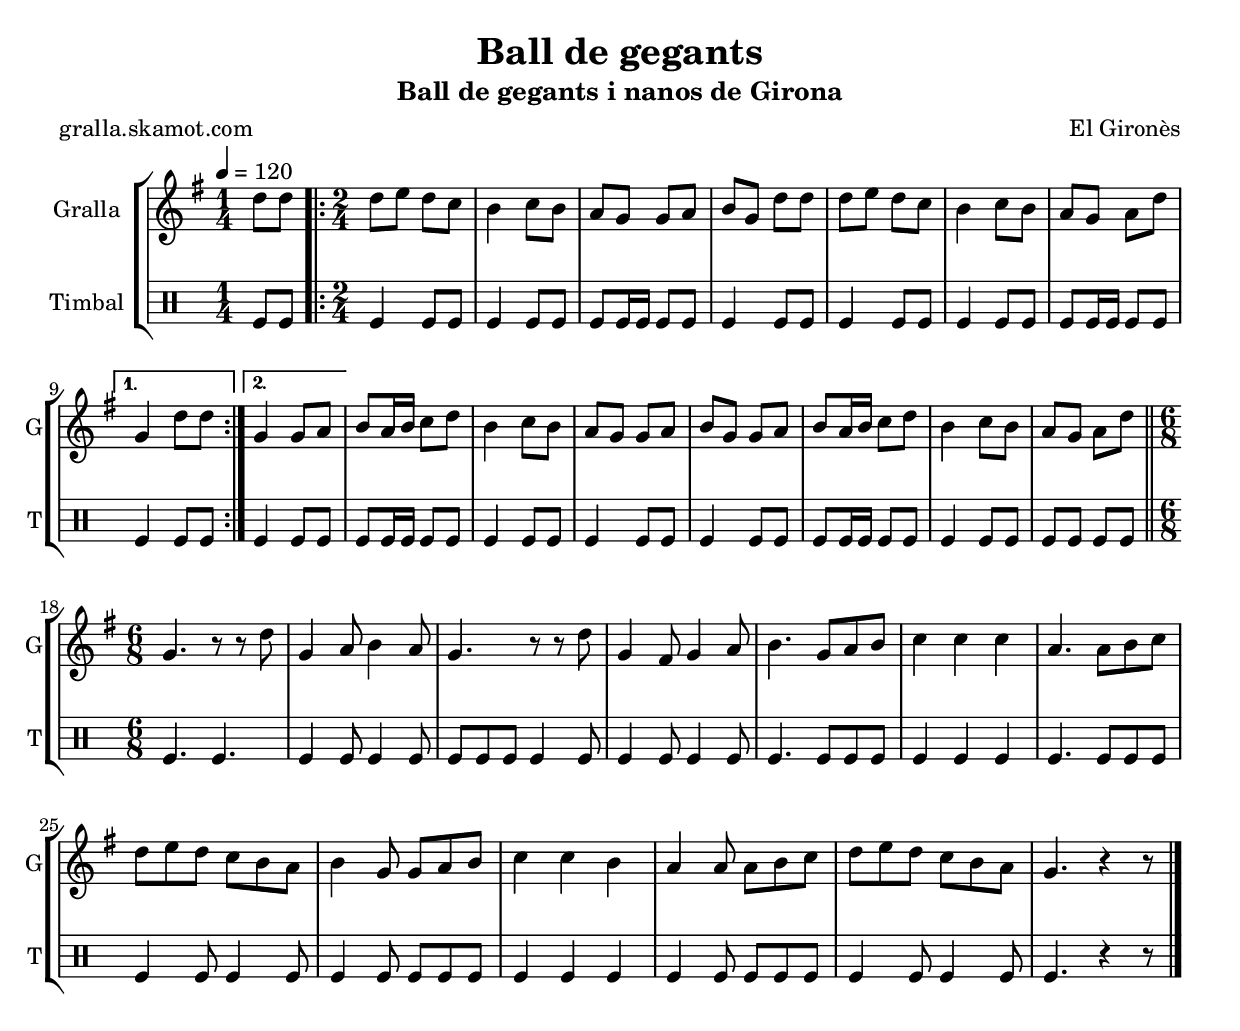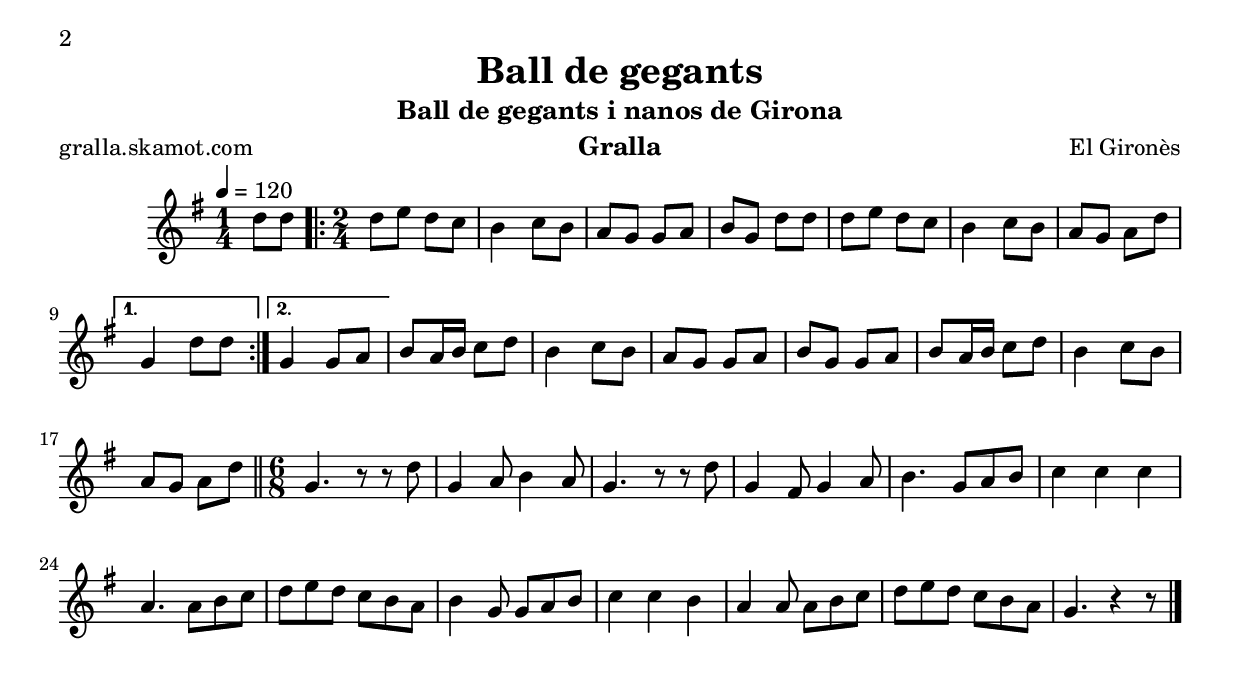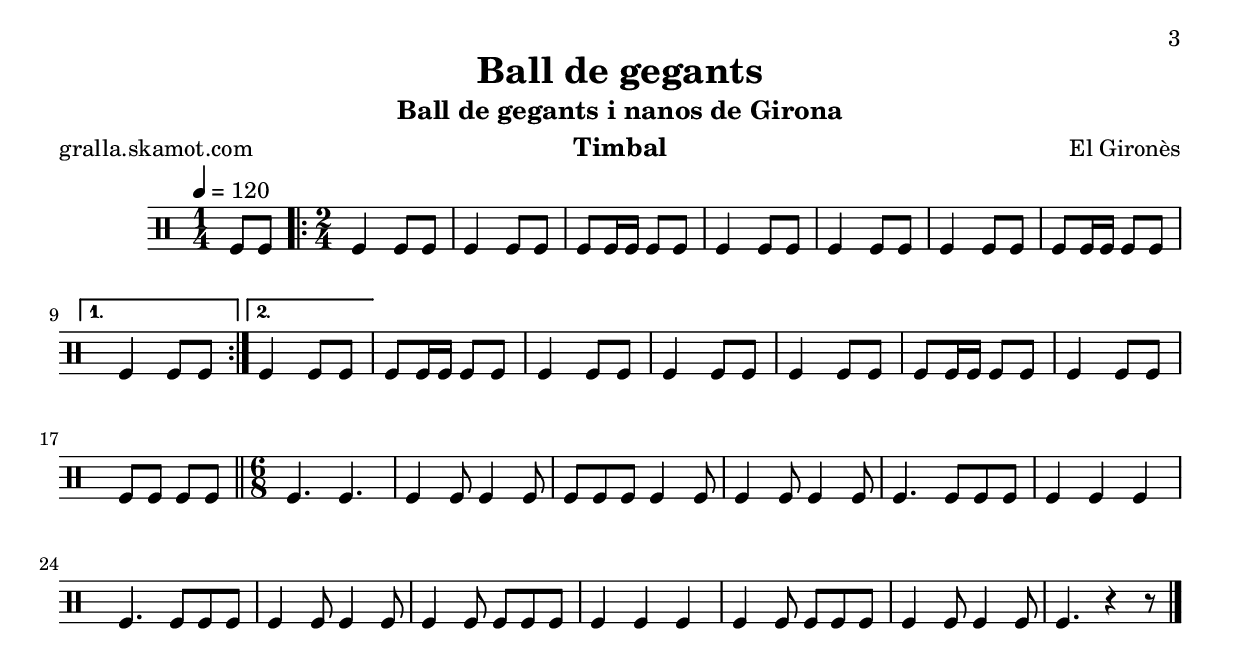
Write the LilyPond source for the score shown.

\version "2.16.2"

\header {
  dedication=""
  title="Ball de gegants"
  subtitle="Ball de gegants i nanos de Girona"
  subsubtitle=""
  poet="gralla.skamot.com"
  meter=""
  piece=""
  composer="El Gironès"
  arranger=""
  opus=""
  instrument=""
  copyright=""
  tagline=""
}

liniaroAa =
\relative d''
{
  \tempo 4=120
  \clef treble
  \key g \major
  \time 1/4
  d8 d  |
  \time 2/4   \repeat volta 2 { d8 e d c  |
  b4 c8 b  |
  a8 g g a  |
  %05
  b8 g d' d  |
  d8 e d c  |
  b4 c8 b  |
  a8 g a d }
  \alternative { { g,4 d'8 d }
  %10
  { g,4 g8 a } }
  b8 a16 b c8 d  |
  b4 c8 b  |
  a8 g g a  |
  b8 g g a  |
  %15
  b8 a16 b c8 d  |
  b4 c8 b  |
  a8 g a d  \bar "||"
  \time 6/8   g,4. r8 r d'  |
  g,4 a8 b4 a8  |
  %20
  g4. r8 r d'  |
  g,4 fis8 g4 a8  |
  b4. g8 a b  |
  c4 c c  |
  a4. a8 b c  |
  %25
  d8 e d c b a  |
  b4 g8 g a b  |
  c4 c b  |
  a4 a8 a b c  |
  d8 e d c b a  |
  %30
  g4. r4 r8  \bar "|." % kompletite
}

liniaroAb =
\drummode
{
  \tempo 4=120
  \time 1/4
  tomfl8 tomfl  |
  \time 2/4   \repeat volta 2 { tomfl4 tomfl8 tomfl  |
  tomfl4 tomfl8 tomfl  |
  tomfl8 tomfl16 tomfl tomfl8 tomfl  |
  %05
  tomfl4 tomfl8 tomfl  |
  tomfl4 tomfl8 tomfl  |
  tomfl4 tomfl8 tomfl  |
  tomfl8 tomfl16 tomfl tomfl8 tomfl }
  \alternative { { tomfl4 tomfl8 tomfl }
  %10
  { tomfl4 tomfl8 tomfl } }
  tomfl8 tomfl16 tomfl tomfl8 tomfl  |
  tomfl4 tomfl8 tomfl  |
  tomfl4 tomfl8 tomfl  |
  tomfl4 tomfl8 tomfl  |
  %15
  tomfl8 tomfl16 tomfl tomfl8 tomfl  |
  tomfl4 tomfl8 tomfl  |
  tomfl8 tomfl tomfl tomfl  \bar "||"
  \time 6/8   tomfl4. tomfl  |
  tomfl4 tomfl8 tomfl4 tomfl8  |
  %20
  tomfl8 tomfl tomfl tomfl4 tomfl8  |
  tomfl4 tomfl8 tomfl4 tomfl8  |
  tomfl4. tomfl8 tomfl tomfl  |
  tomfl4 tomfl tomfl  |
  tomfl4. tomfl8 tomfl tomfl  |
  %25
  tomfl4 tomfl8 tomfl4 tomfl8  |
  tomfl4 tomfl8 tomfl tomfl tomfl  |
  tomfl4 tomfl tomfl  |
  tomfl4 tomfl8 tomfl tomfl tomfl  |
  tomfl4 tomfl8 tomfl4 tomfl8  |
  %30
  tomfl4. r4 r8  \bar "|." % kompletite
}

\bookpart {
  \score {
    \new StaffGroup {
      \override Score.RehearsalMark.self-alignment-X = #LEFT
      <<
        \new Staff \with {instrumentName = #"Gralla" shortInstrumentName = #"G"} \liniaroAa
        \new DrumStaff \with {instrumentName = #"Timbal" shortInstrumentName = #"T"} \liniaroAb
      >>
    }
    \layout {}
  }
  \score { \unfoldRepeats
    \new StaffGroup {
      \override Score.RehearsalMark.self-alignment-X = #LEFT
      <<
        \new Staff \with {instrumentName = #"Gralla" shortInstrumentName = #"G"} \liniaroAa
        \new DrumStaff \with {instrumentName = #"Timbal" shortInstrumentName = #"T"} \liniaroAb
      >>
    }
    \midi {
      \set Staff.midiInstrument = "oboe"
      \set DrumStaff.midiInstrument = "drums"
    }
  }
}

\bookpart {
  \header {instrument="Gralla"}
  \score {
    \new StaffGroup {
      \override Score.RehearsalMark.self-alignment-X = #LEFT
      <<
        \new Staff \liniaroAa
      >>
    }
    \layout {}
  }
  \score { \unfoldRepeats
    \new StaffGroup {
      \override Score.RehearsalMark.self-alignment-X = #LEFT
      <<
        \new Staff \liniaroAa
      >>
    }
    \midi {
      \set Staff.midiInstrument = "oboe"
      \set DrumStaff.midiInstrument = "drums"
    }
  }
}

\bookpart {
  \header {instrument="Timbal"}
  \score {
    \new StaffGroup {
      \override Score.RehearsalMark.self-alignment-X = #LEFT
      <<
        \new DrumStaff \liniaroAb
      >>
    }
    \layout {}
  }
  \score { \unfoldRepeats
    \new StaffGroup {
      \override Score.RehearsalMark.self-alignment-X = #LEFT
      <<
        \new DrumStaff \liniaroAb
      >>
    }
    \midi {
      \set Staff.midiInstrument = "oboe"
      \set DrumStaff.midiInstrument = "drums"
    }
  }
}

